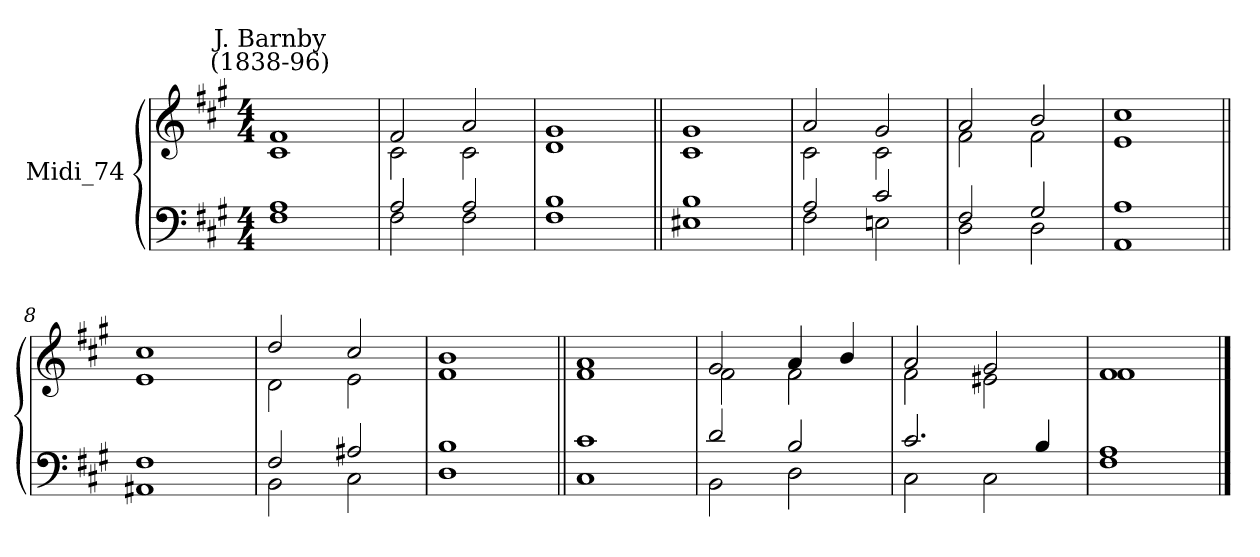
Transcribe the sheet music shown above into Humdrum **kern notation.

**kern	**kern
*part2	*part1
*staff2	*staff1
*I"Midi_74	*I"Midi_74
*clefF4	*clefG2
*k[f#c#g#]	*k[f#c#g#]
*A:	*A:
*M4/4	*M4/4
=1	=1
*^	*^
!	!	!LO:TX:a:cj:t=J. Barnby\n(1838-96)	!
1A/	1F#\	1f#/	1c#\
=2	=2	=2	=2
2A/	2F#\	2f#/	2c#\
2A/	2F#\	2a/	2c#\
=3	=3	=3	=3
1B/	1F#\	1g#/	1d\
=4||	=4||	=4||	=4||
1B/	1E#X\	1g#/	1c#\
=5	=5	=5	=5
2A/	2F#\	2a/	2c#\
2c#/	2En\	2g#/	2c#\
=6	=6	=6	=6
2F#/	2D\	2a/	2f#\
2G#/	2D\	2b/	2f#\
=7	=7	=7	=7
1A/	1AA\	1cc#\	1e\
=8||	=8||	=8||	=8||
1F#/	1AA#X\	1cc#/	1e\
=9	=9	=9	=9
2F#/	2BB\	2dd/	2d\
2A#X/	2C#\	2cc#/	2e\
=10	=10	=10	=10
1B/	1D\	1b/	1f#\
=11||	=11||	=11||	=11||
1c#/	1C#\	1a/	1f#\
=12	=12	=12	=12
2d/	2BB\	2g#/	2f#\
2B/	2D\	4a/	2f#\
.	.	4b/	.
=13	=13	=13	=13
2.c#/	2C#\	2a/	2f#\
.	2C#\	2g#/	2e#X\
4B/	.	.	.
=14	=14	=14	=14
1A/	1F#\	1f#/	1f#\
*v	*v	*	*
*	*v	*v
==	==
*-	*-
